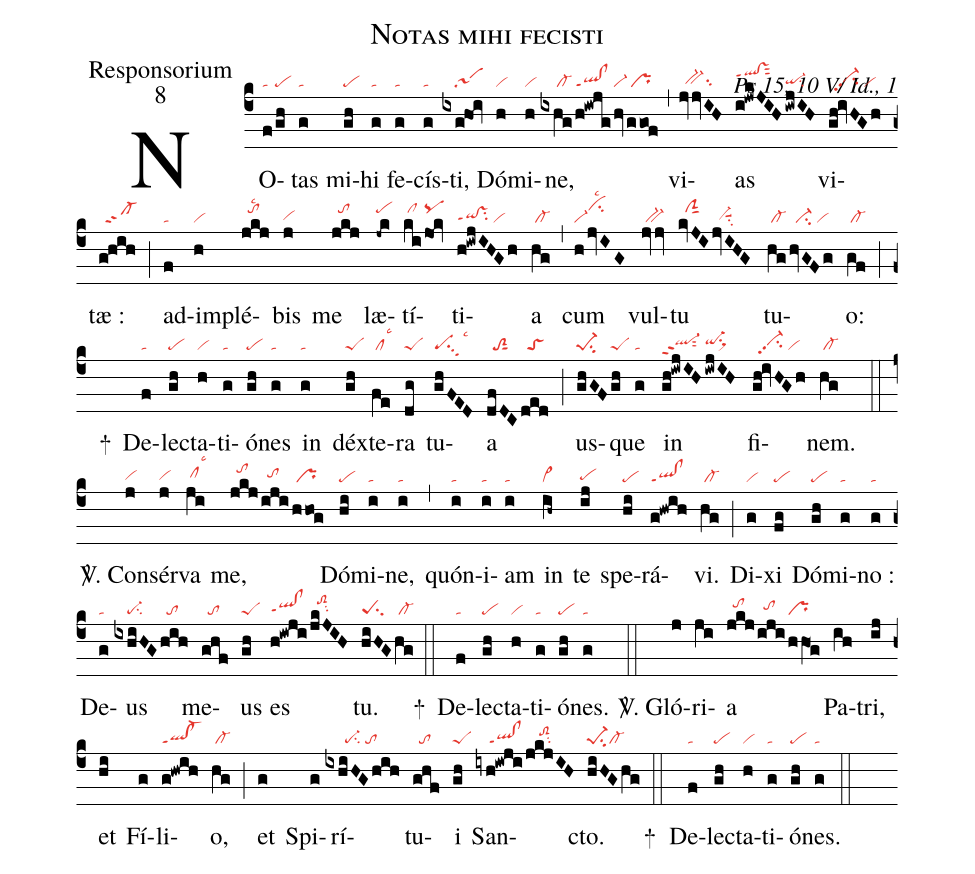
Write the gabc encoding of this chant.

name:Notas mihi fecisti;
office-part:Responsorium;
mode:8;
commentary:Ps 15, 10 V/ Id., 1;
nabc-lines:1;
%%
(c4)NO(f|ta|/gh|pe)tas(g|ta) mi(gh|pe)hi(g|ta) fe(g|ta)cís(g|ta)ti,(ixg!hoi|////sa1) Dó(h|vi)mi(h|vi)ne,(ixhg|/////cl-|/h!iwjg|ql!clppt1|/hv|vi-|/ggof|/pr) (,) vi(jvjvIH|//bv-hgsu2)as(i!jwkJIH|qlhj!vshjppt1sut2|/iwjIH|qi-hgsu2) vi(gh!ivHGh|//vi-hhpp2su2/vi)tæ :(g!hih|//sf-) (;) ad(f|ta)im(h|vi)plé(jkj|//tohjlsc2)bis(j|vihg) me(jkj|//tohj) læ(-jk|pehj)tí(ki|/clhj|jok|pqhj)ti(h!iwjIHGh|qihg!vshgppt1su2/vi)a(hg|/cl-) (,) cum(h/jvIG|vi-cihklsc2) vul(jvjv|/bv-)tu(kvJI|//ciGhj|jvIHG|//vi-hgsuu1su2) tu(hg|/cl-|/hvGFg|//vi-su2/vi)o:(gf|/cl-) (;)
+() De(f|ta)lec(gh|pe)ta(h|vi)ti(g|ta)ó(gh|pe)nes(g|ta) in(g|ta) déx(gh|peS)te(fe|/cllsc3)ra(dg|peS) tu(ghFED|pesu3lsc3)a(dfDC|//toS2sut1|ded|//toS) (;) us(ghGF|pe-1su2|gh|peS)que(g|ta) in(gh!iwjIH|ql-hhppt2sut2|/iwjIH|qi-hhsu1sux1) fi(gh!ivHGh|//vi-hhpp2su2/vi)nem.(hg|/cl-) (::)

<sp>V/</sp>. Con(j|vihg)sér(j|vihg)va(ji|/clhhlsc3) me,(jkj|//tohj|/iji|//tohh|/hhog|/pr) Dó(hi|pe)mi(i|ta)ne,(i|ta) (,) quón(i|ta)i(i|ta)am(i|ta) in(ih~|cl~) te(ij|pehg) spe(hi|pe)rá(g!hwih|ql!clppt1)vi.(hg|/cl-) (;) Di(g|vi)xi(fg|pe) Dó(gh|pe)mi(g|ta)no :(g|ta) De(g|ta)us(ixhiHG|////pe-su2|/hih|//to) me(ghf|//to)us(gh|peS) es(h!iwji|qlhg!clhgppt1|/jkJIH|//toS2hjsu2) tu.(hiHG|peSsu2|hg|/cl-) (::)
+() De(f|ta)lec(gh|pe)ta(h|vi)ti(g|ta)ó(gh|pe)nes.(g|ta) (::)

<sp>V/</sp>. Gló(j)ri(ji)a(jkj|//tohi|/iji|//tohh|/hhO1g|pr) Pa(ih)tri,(ij)
et(hi) Fí(g)li(g!hwih|ql!cl-ppt1)o,(hg|/cl-) (;)
et(g) Spi(g)rí(ixhiHGhih|//////pe-su2/to)tu(ghf|//to)i(gh|peS)
San(iyh!iwji|////ql!clppt1|/jkjIH|////toS2hisu2)cto.(hiHGhg|pe-1su2cl-) (::)
+() De(f|ta)lec(gh|pe)ta(h|vi)ti(g|ta)ó(gh|pe)nes.(g|ta) (::)
